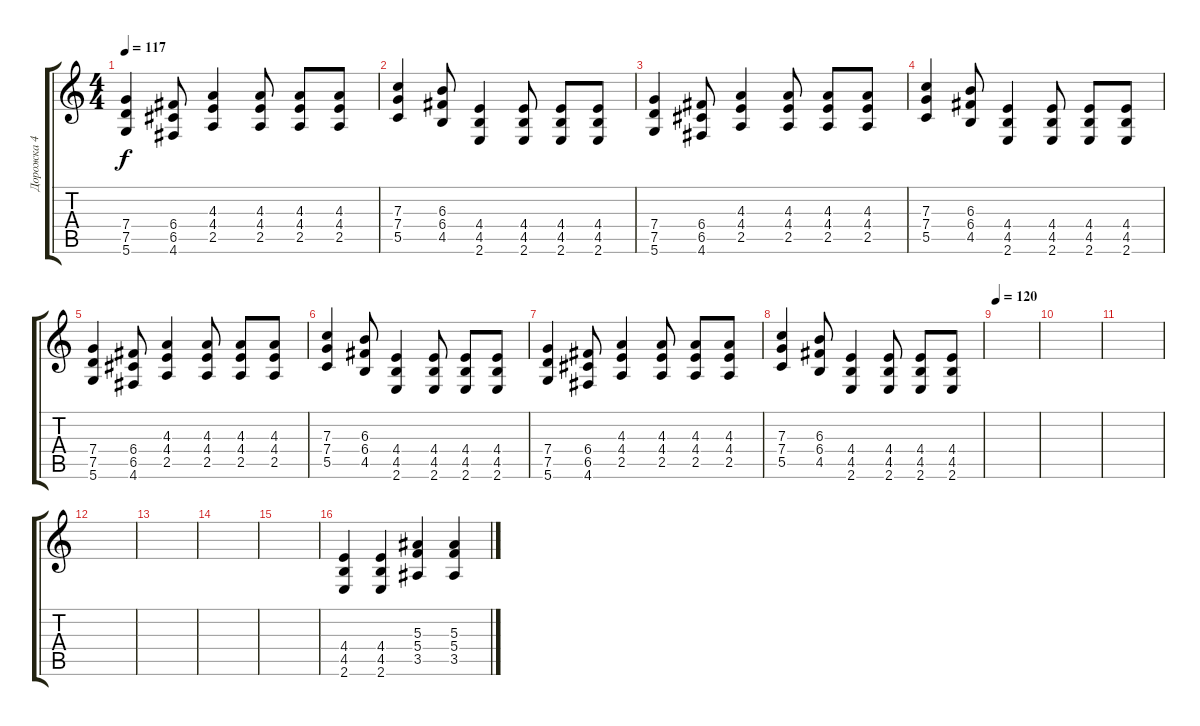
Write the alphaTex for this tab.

\track ("Дорожка 4" "Дорожка 4") {instrument distortionguitar}
\staff {score tabs}
\tuning (D4 A3 F3 C3 G2 D2) {hide}
\ts (4 4)
\tempo 117
\clef g2
\ks c
(7.4 7.5 5.6).4{dy f} (6.4 6.5 4.6).8 (4.3 4.4 2.5).4 (4.3 4.4 2.5).8 (4.3 4.4 2.5).8 (4.3 4.4 2.5).8 |
(7.3 7.4 5.5).4 (6.3 6.4 4.5).8 (4.4 4.5 2.6).4 (4.4 4.5 2.6).8 (4.4 4.5 2.6).8 (4.4 4.5 2.6).8 |
(7.4 7.5 5.6).4 (6.4 6.5 4.6).8 (4.3 4.4 2.5).4 (4.3 4.4 2.5).8 (4.3 4.4 2.5).8 (4.3 4.4 2.5).8 |
(7.3 7.4 5.5).4 (6.3 6.4 4.5).8 (4.4 4.5 2.6).4 (4.4 4.5 2.6).8 (4.4 4.5 2.6).8 (4.4 4.5 2.6).8 |
(7.4 7.5 5.6).4 (6.4 6.5 4.6).8 (4.3 4.4 2.5).4 (4.3 4.4 2.5).8 (4.3 4.4 2.5).8 (4.3 4.4 2.5).8 |
(7.3 7.4 5.5).4 (6.3 6.4 4.5).8 (4.4 4.5 2.6).4 (4.4 4.5 2.6).8 (4.4 4.5 2.6).8 (4.4 4.5 2.6).8 |
(7.4 7.5 5.6).4 (6.4 6.5 4.6).8 (4.3 4.4 2.5).4 (4.3 4.4 2.5).8 (4.3 4.4 2.5).8 (4.3 4.4 2.5).8 |
(7.3 7.4 5.5).4 (6.3 6.4 4.5).8 (4.4 4.5 2.6).4 (4.4 4.5 2.6).8 (4.4 4.5 2.6).8 (4.4 4.5 2.6).8 |
\tempo 120
|
|
|
|
|
|
|
(4.4 4.5 2.6).4 (4.4 4.5 2.6).4 (5.3 5.4 3.5).4 (5.3 5.4 3.5).4
